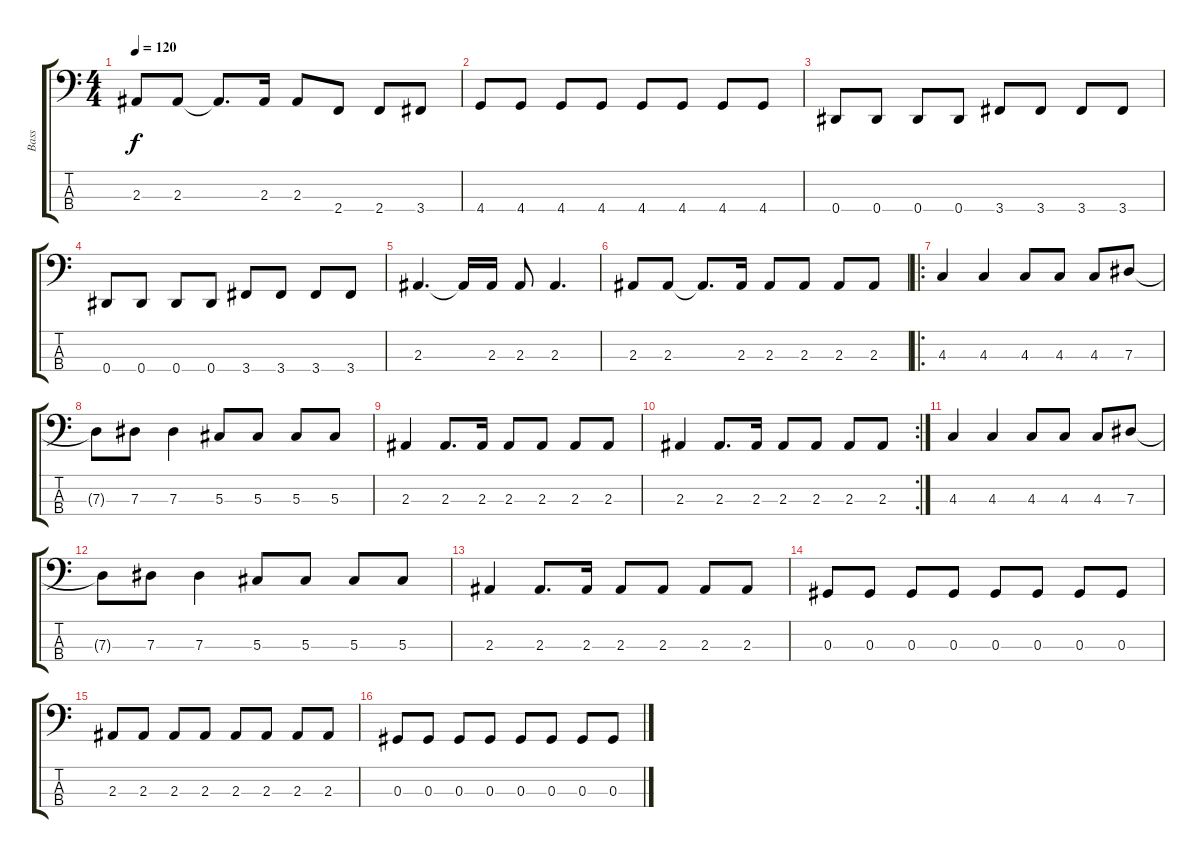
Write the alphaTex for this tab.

\track ("Bass" "Bass") {instrument electricbassfinger}
\staff {score tabs}
\tuning (Gb2 Db2 Ab1 Eb1) {hide}
\ts (4 4)
\tempo 120
\clef f4
\ks c
2.3.8{dy f} 2.3.8 2.3{t}.8{d} 2.3.16 2.3.8 2.4.8 2.4.8 3.4.8 |
4.4.8 4.4.8 4.4.8 4.4.8 4.4.8 4.4.8 4.4.8 4.4.8 |
0.4.8 0.4.8 0.4.8 0.4.8 3.4.8 3.4.8 3.4.8 3.4.8 |
0.4.8 0.4.8 0.4.8 0.4.8 3.4.8 3.4.8 3.4.8 3.4.8 |
2.3.4{d} 2.3{t}.16 2.3.16 2.3.8 2.3.4{d} |
2.3.8 2.3.8 2.3{t}.8{d} 2.3.16 2.3.8 2.3.8 2.3.8 2.3.8 |
\ro
4.3.4 4.3.4 4.3.8 4.3.8 4.3.8 7.3.8 |
7.3{t}.8 7.3.8 7.3.4 5.3.8 5.3.8 5.3.8 5.3.8 |
2.3.4 2.3.8{d} 2.3.16 2.3.8 2.3.8 2.3.8 2.3.8 |
\rc 2
2.3.4 2.3.8{d} 2.3.16 2.3.8 2.3.8 2.3.8 2.3.8 |
4.3.4 4.3.4 4.3.8 4.3.8 4.3.8 7.3.8 |
7.3{t}.8 7.3.8 7.3.4 5.3.8 5.3.8 5.3.8 5.3.8 |
2.3.4 2.3.8{d} 2.3.16 2.3.8 2.3.8 2.3.8 2.3.8 |
0.3.8 0.3.8 0.3.8 0.3.8 0.3.8 0.3.8 0.3.8 0.3.8 |
2.3.8 2.3.8 2.3.8 2.3.8 2.3.8 2.3.8 2.3.8 2.3.8 |
0.3.8 0.3.8 0.3.8 0.3.8 0.3.8 0.3.8 0.3.8 0.3.8
